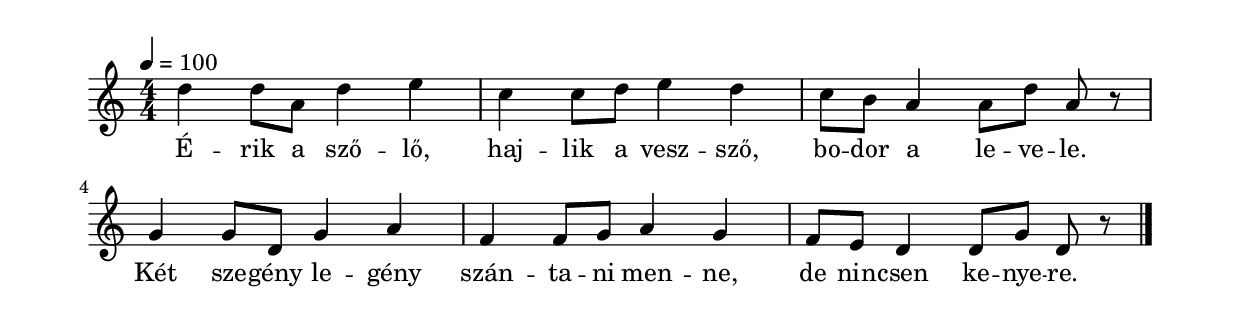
\paper {
  indent = 0\mm
  line-width = 180\mm
  oddHeaderMarkup = ""
  evenHeaderMarkup = ""
  oddFooterMarkup = ""
  evenFooterMarkup = ""
}

\score{
\relative c' {
\numericTimeSignature
\time 4/4
\key c \major
\tempo 4 = 100
d'4 d8 a d4 e c c8 d e4 d c8 b a4 a8 [d] a8 r | g4 g8 d g4 a f f8 g a4 g f8 e d4 d8 [g] d8 r \bar "|."
} 
\addlyrics {
  É -- rik a sző -- lő, haj -- lik a vesz -- sző, bo -- dor a le -- ve -- le.
  Két sze -- gény le -- gény szán -- ta -- ni men -- ne, de nin -- csen ke -- nye -- re.
  } 

\midi { }
\layout { }
}

\version "2.17.4"